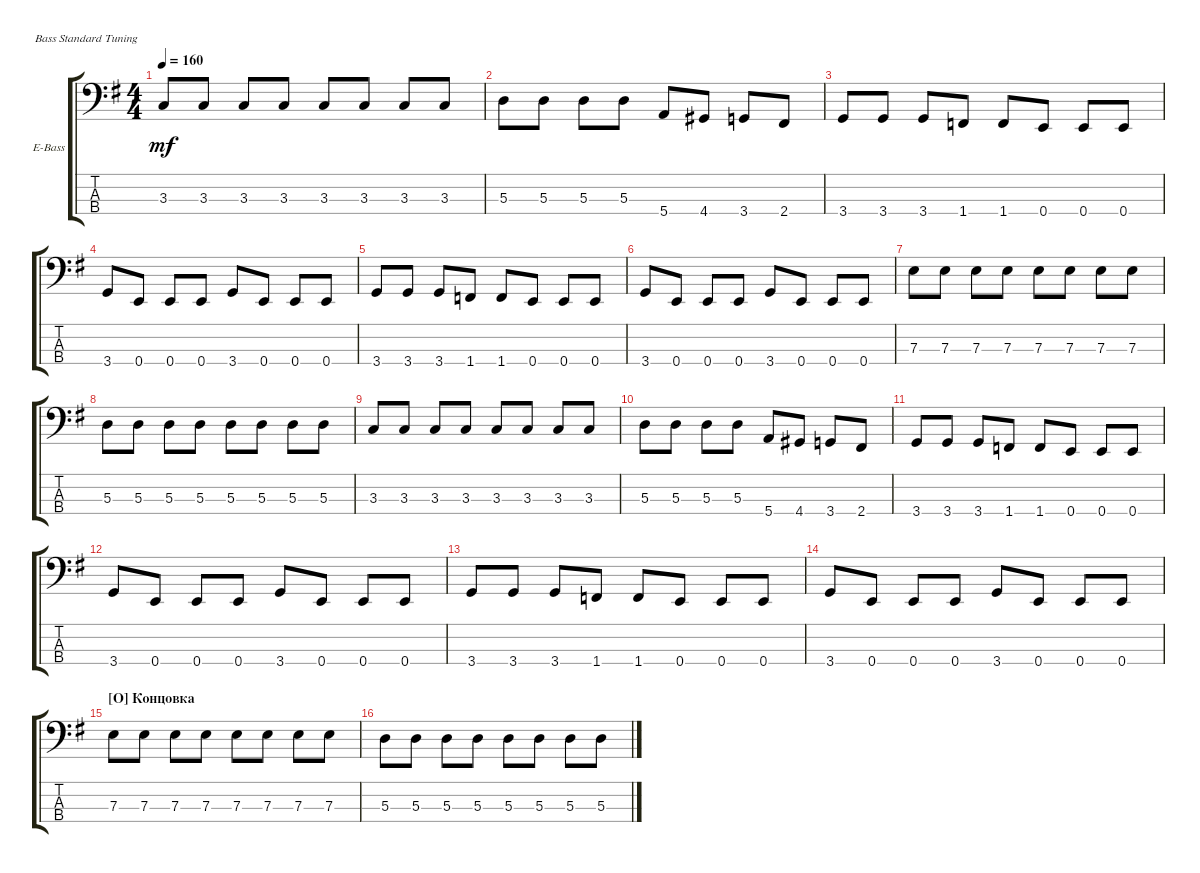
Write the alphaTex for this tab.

\defaultSystemsLayout 4
\bracketExtendMode groupsimilarinstruments
\firstSystemTrackNameOrientation horizontal
\otherSystemsTrackNameOrientation horizontal
\track ("Electric Bass" "E-Bass") {instrument electricbassfinger}
\staff {score tabs}
\tuning (G2 D2 A1 E1)
\ts (4 4)
\tempo 160
\clef f4
\ks eminor
3.3.8{dy mf} 3.3.8 3.3.8 3.3.8 3.3.8 3.3.8 3.3.8 3.3.8 |
5.3.8 5.3.8 5.3.8 5.3.8 5.4.8 4.4.8 3.4.8 2.4.8 |
3.4.8 3.4.8 3.4.8 1.4.8 1.4.8 0.4.8 0.4.8 0.4.8 |
3.4.8 0.4.8 0.4.8 0.4.8 3.4.8 0.4.8 0.4.8 0.4.8 |
3.4.8 3.4.8 3.4.8 1.4.8 1.4.8 0.4.8 0.4.8 0.4.8 |
3.4.8 0.4.8 0.4.8 0.4.8 3.4.8 0.4.8 0.4.8 0.4.8 |
7.3.8 7.3.8 7.3.8 7.3.8 7.3.8 7.3.8 7.3.8 7.3.8 |
5.3.8 5.3.8 5.3.8 5.3.8 5.3.8 5.3.8 5.3.8 5.3.8 |
3.3.8 3.3.8 3.3.8 3.3.8 3.3.8 3.3.8 3.3.8 3.3.8 |
5.3.8 5.3.8 5.3.8 5.3.8 5.4.8 4.4.8 3.4.8 2.4.8 |
3.4.8 3.4.8 3.4.8 1.4.8 1.4.8 0.4.8 0.4.8 0.4.8 |
3.4.8 0.4.8 0.4.8 0.4.8 3.4.8 0.4.8 0.4.8 0.4.8 |
3.4.8 3.4.8 3.4.8 1.4.8 1.4.8 0.4.8 0.4.8 0.4.8 |
3.4.8 0.4.8 0.4.8 0.4.8 3.4.8 0.4.8 0.4.8 0.4.8 |
\section ("O" "Концовка")
7.3.8 7.3.8 7.3.8 7.3.8 7.3.8 7.3.8 7.3.8 7.3.8 |
5.3.8 5.3.8 5.3.8 5.3.8 5.3.8 5.3.8 5.3.8 5.3.8
